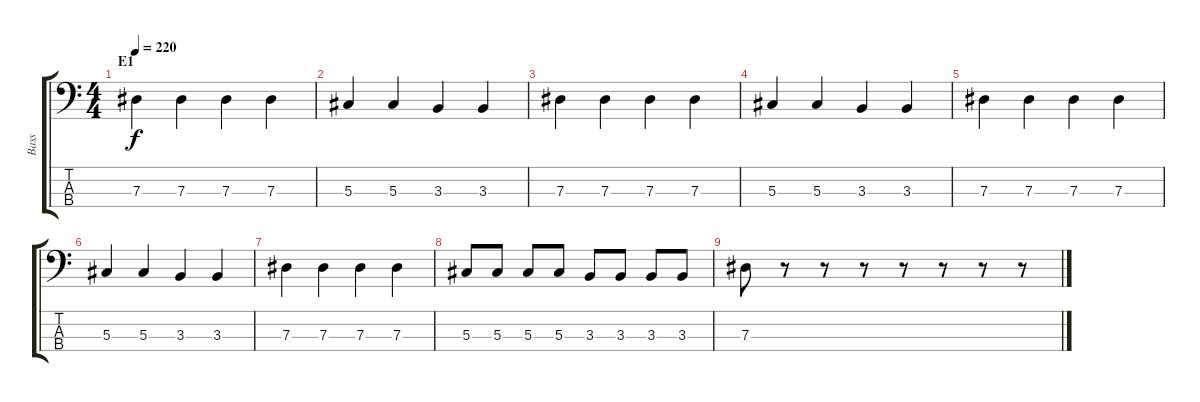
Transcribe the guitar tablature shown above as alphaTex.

\track ("Bass" "Bass") {instrument electricbasspick}
\staff {score tabs}
\tuning (Gb2 Db2 Ab1 Eb1) {hide}
\ts (4 4)
\section ("" "E1")
\tempo 220
\clef f4
\ks c
7.3.4{dy f} 7.3.4 7.3.4 7.3.4 |
5.3.4 5.3.4 3.3.4 3.3.4 |
7.3.4 7.3.4 7.3.4 7.3.4 |
5.3.4 5.3.4 3.3.4 3.3.4 |
7.3.4 7.3.4 7.3.4 7.3.4 |
5.3.4 5.3.4 3.3.4 3.3.4 |
7.3.4 7.3.4 7.3.4 7.3.4 |
5.3.8 5.3.8 5.3.8 5.3.8 3.3.8 3.3.8 3.3.8 3.3.8 |
7.3.8 r.8 r.8 r.8 r.8 r.8 r.8 r.8
